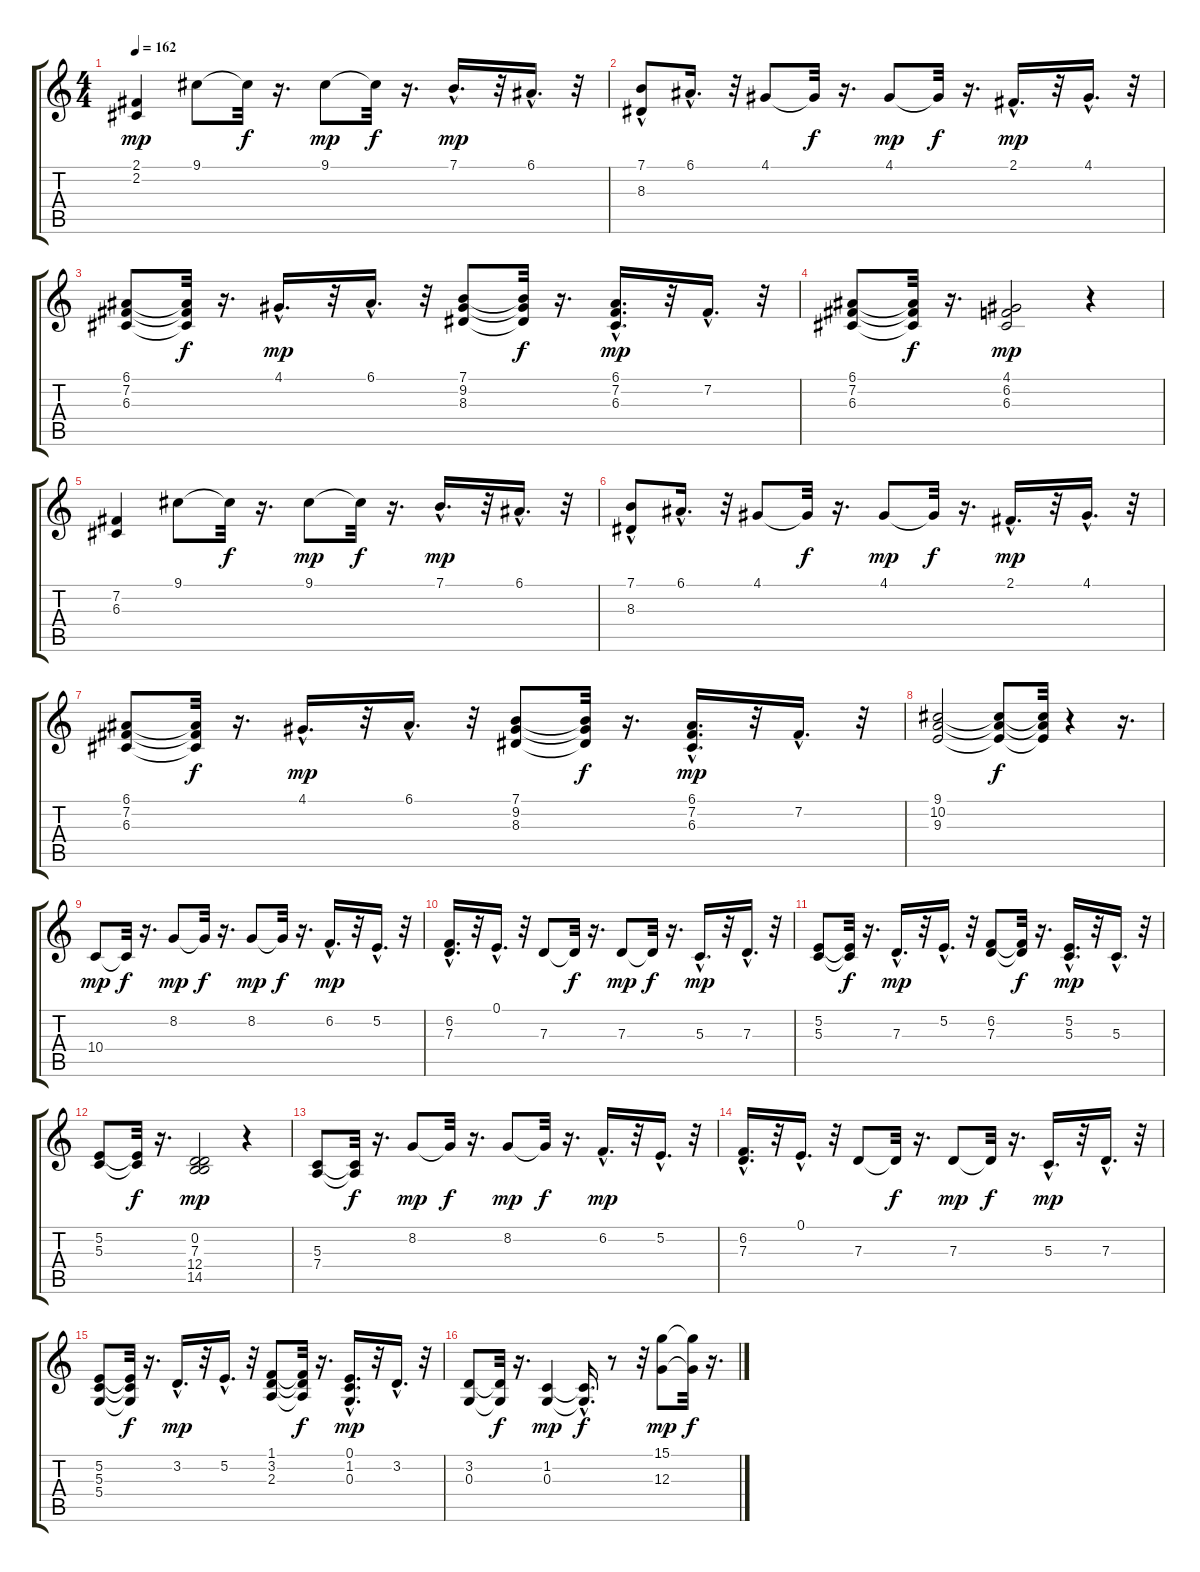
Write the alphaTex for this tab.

\track "" {instrument electricgrandpiano}
\staff {score tabs}
\tuning (E4 B3 G3 D3 A2 E2) {hide}
\ts (4 4)
\tempo 162
\clef g2
\ks c
(2.1 2.2).4{dy mp} 9.1.8 9.1{t}.32{dy f} r.16{d} 9.1.8{dy mp} 9.1{t}.32{dy f} r.16{d} 7.1{hac}.16{d dy mp} r.32 6.1{hac}.16{d} r.32 |
(7.1{hac} 8.3).8 6.1{hac}.16{d} r.32 4.1.8 4.1{t}.32{dy f} r.16{d} 4.1.8{dy mp} 4.1{t}.32{dy f} r.16{d} 2.1{hac}.16{d dy mp} r.32 4.1{hac}.16{d} r.32 |
(6.1 7.2 6.3).8 (6.1{t} 7.2{t} 6.3{t}).32{dy f} r.16{d} 4.1{hac}.16{d dy mp} r.32 6.1{hac}.16{d} r.32 (7.1 9.2 8.3).8 (7.1{t} 9.2{t} 8.3{t}).32{dy f} r.16{d} (6.1{hac} 7.2{hac} 6.3{hac}).16{d dy mp} r.32 7.2{hac}.16{d} r.32 |
(6.1 7.2 6.3).8 (6.1{t} 7.2{t} 6.3{t}).32{dy f} r.16{d} (4.1 6.2 6.3).2{dy mp} r.4 |
(7.2 6.3).4 9.1.8 9.1{t}.32{dy f} r.16{d} 9.1.8{dy mp} 9.1{t}.32{dy f} r.16{d} 7.1{hac}.16{d dy mp} r.32 6.1{hac}.16{d} r.32 |
(7.1{hac} 8.3).8 6.1{hac}.16{d} r.32 4.1.8 4.1{t}.32{dy f} r.16{d} 4.1.8{dy mp} 4.1{t}.32{dy f} r.16{d} 2.1{hac}.16{d dy mp} r.32 4.1{hac}.16{d} r.32 |
(6.1 7.2 6.3).8 (6.1{t} 7.2{t} 6.3{t}).32{dy f} r.16{d} 4.1{hac}.16{d dy mp} r.32 6.1{hac}.16{d} r.32 (7.1 9.2 8.3).8 (7.1{t} 9.2{t} 8.3{t}).32{dy f} r.16{d} (6.1{hac} 7.2{hac} 6.3{hac}).16{d dy mp} r.32 7.2{hac}.16{d} r.32 |
(9.1 10.2 9.3).2 (9.1{t} 10.2{t} 9.3{t}).8{dy f} (9.1{t} 10.2{t} 9.3{t}).32 r.4 r.16{d} |
10.4.8{dy mp} 10.4{t}.32{dy f} r.16{d} 8.2.8{dy mp} 8.2{t}.32{dy f} r.16{d} 8.2.8{dy mp} 8.2{t}.32{dy f} r.16{d} 6.2{hac}.16{d dy mp} r.32 5.2{hac}.16{d} r.32 |
(6.2{hac} 7.3{hac}).16{d} r.32 0.1{hac}.16{d} r.32 7.3.8 7.3{t}.32{dy f} r.16{d} 7.3.8{dy mp} 7.3{t}.32{dy f} r.16{d} 5.3{hac}.16{d dy mp} r.32 7.3{hac}.16{d} r.32 |
(5.2 5.3).8 (5.2{t} 5.3{t}).32{dy f} r.16{d} 7.3{hac}.16{d dy mp} r.32 5.2{hac}.16{d} r.32 (6.2 7.3).8 (6.2{t} 7.3{t}).32{dy f} r.16{d} (5.2{hac} 5.3{hac}).16{d dy mp} r.32 5.3{hac}.16{d} r.32 |
(5.2 5.3).8 (5.2{t} 5.3{t}).32{dy f} r.16{d} (0.2 7.3 12.4 14.5).2{dy mp} r.4 |
(5.3 7.4).8 (5.3{t} 7.4{t}).32{dy f} r.16{d} 8.2.8{dy mp} 8.2{t}.32{dy f} r.16{d} 8.2.8{dy mp} 8.2{t}.32{dy f} r.16{d} 6.2{hac}.16{d dy mp} r.32 5.2{hac}.16{d} r.32 |
(6.2{hac} 7.3{hac}).16{d} r.32 0.1{hac}.16{d} r.32 7.3.8 7.3{t}.32{dy f} r.16{d} 7.3.8{dy mp} 7.3{t}.32{dy f} r.16{d} 5.3{hac}.16{d dy mp} r.32 7.3{hac}.16{d} r.32 |
(5.2 5.3 5.4).8 (5.2{t} 5.3{t} 5.4{t}).32{dy f} r.16{d} 3.2{hac}.16{d dy mp} r.32 5.2{hac}.16{d} r.32 (1.1 3.2 2.3).8 (1.1{t} 3.2{t} 2.3{t}).32{dy f} r.16{d} (0.1{hac} 1.2{hac} 0.3{hac}).16{d dy mp} r.32 3.2{hac}.16{d} r.32 |
(3.2 0.3).8 (3.2{t} 0.3{t}).32{dy f} r.16{d} (1.2 0.3).4{dy mp} (1.2{hac t} 0.3{hac t}).16{d dy f} r.8 r.32 (15.1 12.3).8{dy mp} (15.1{t} 12.3{t}).32{dy f} r.16{d}
